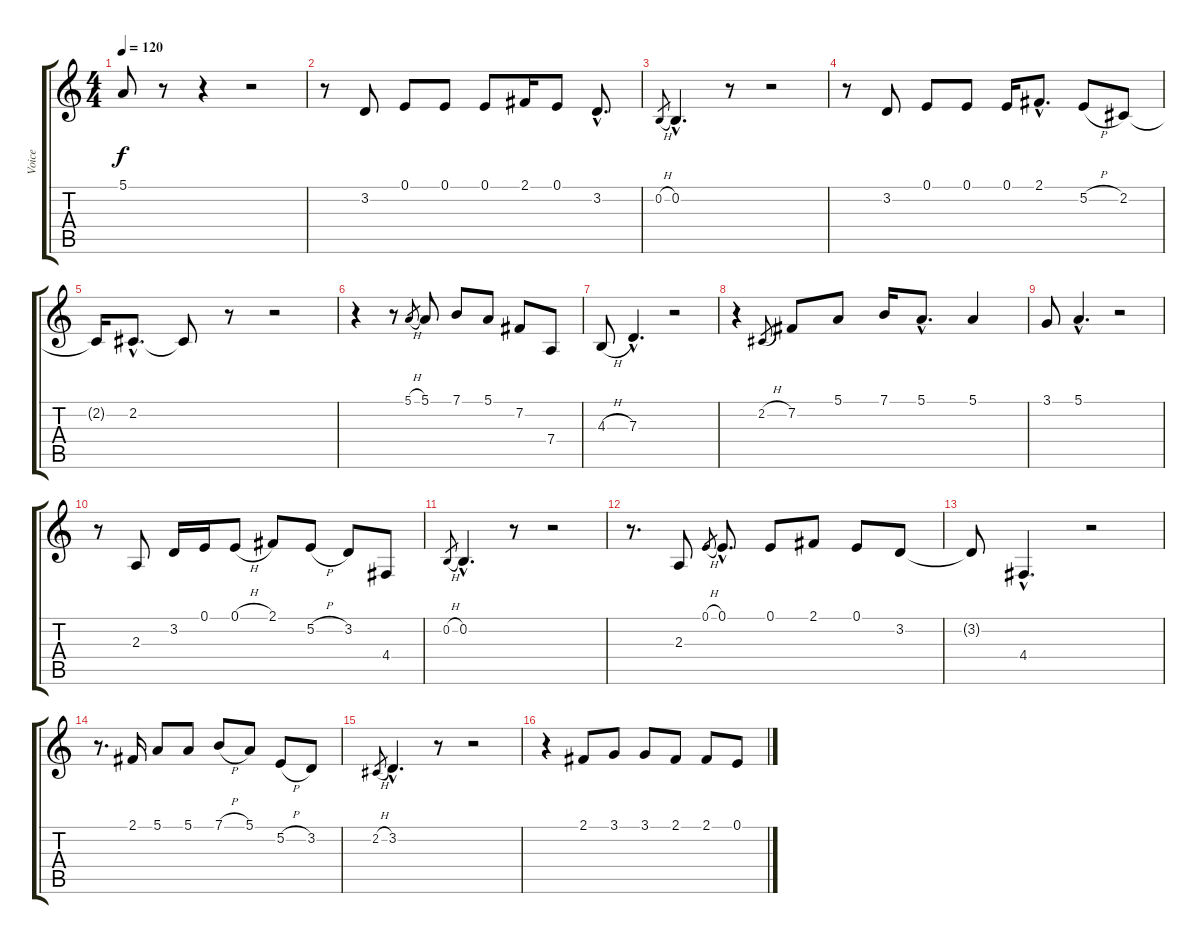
\track ("Voice" "Voice") {instrument tenorsax}
\staff {score tabs}
\tuning (E4 B3 G3 D3 A2 E2) {hide}
\ts (4 4)
\tempo 120
\clef g2
\ks c
5.1{t}.8{dy f} r.8 r.4 r.2 |
r.8 3.2.8 0.1.8 0.1.8 0.1.8 2.1.16 0.1.8 3.2{hac}.8{d} |
0.2{h}.8{gr} 0.2{hac}.4{d} r.8 r.2 |
r.8 3.2.8 0.1.8 0.1.8 0.1.16 2.1{hac}.8{d} 5.2{h}.8 2.2.8 |
2.2{t}.16 2.2{hac}.8{d} 2.2{t}.8 r.8 r.2 |
r.4 r.8 5.1{h}.8{gr} 5.1.8 7.1.8 5.1.8 7.2.8 7.4.8 |
4.3{h}.8 7.3{hac}.4{d} r.2 |
r.4 2.2{h}.8{gr} 7.2.8 5.1.8 7.1.16 5.1{hac}.8{d} 5.1.4 |
3.1.8 5.1{hac}.4{d} r.2 |
r.8 2.3.8 3.2.16 0.1.16 0.1{h}.8 2.1.8 5.2{h}.8 3.2.8 4.4.8 |
0.2{h}.8{gr} 0.2{hac}.4{d} r.8 r.2 |
r.8{d} 2.3.8 0.1{h}.8{gr} 0.1{hac}.8{d} 0.1.8 2.1.8 0.1.8 3.2.8 |
3.2{t}.8 4.4{hac}.4{d} r.2 |
r.8{d} 2.1.16 5.1.8 5.1.8 7.1{h}.8 5.1.8 5.2{h}.8 3.2.8 |
2.2{h}.8{gr} 3.2{hac}.4{d} r.8 r.2 |
r.4 2.1.8 3.1.8 3.1.8 2.1.8 2.1.8 0.1.8
